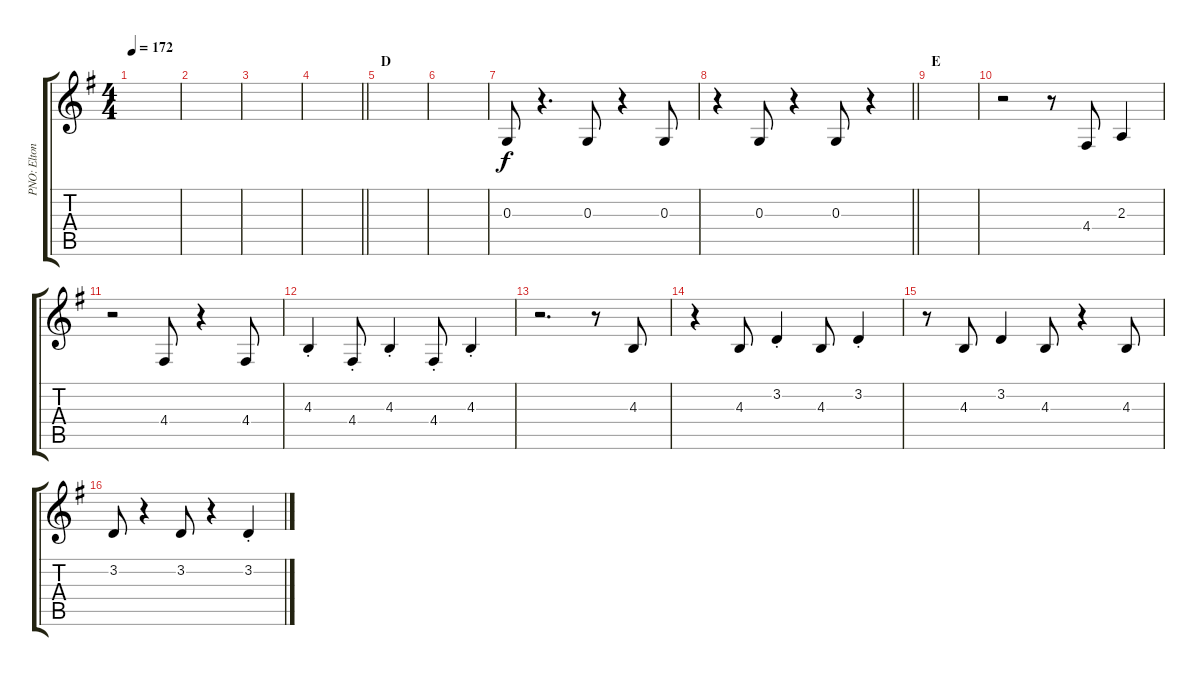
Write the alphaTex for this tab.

\track ("PNO: Elton John(LH)" "PNO: Elton") {instrument electricpiano1}
\staff {score tabs}
\tuning (E4 B3 G3 D3 A2 E2) {hide}
\ts (4 4)
\tempo 172
\clef g2
\ks g
|
|
|
\barLineRight lightlight
|
\section ("" "D")
|
|
0.3.8 r.4{d} 0.3.8 r.4 0.3.8 |
\barLineRight lightlight
r.4 0.3.8 r.4 0.3.8 r.4 |
\section ("" "E")
|
r.2 r.8 4.4.8 2.3.4 |
r.2 4.4.8 r.4 4.4.8 |
4.3{st}.4 4.4{st}.8 4.3{st}.4 4.4{st}.8 4.3{st}.4 |
r.2{d} r.8 4.3.8 |
r.4 4.3.8 3.2{st}.4 4.3.8 3.2{st}.4 |
r.8 4.3.8 3.2.4 4.3.8 r.4 4.3.8 |
3.2.8 r.4 3.2.8 r.4 3.2{st}.4
